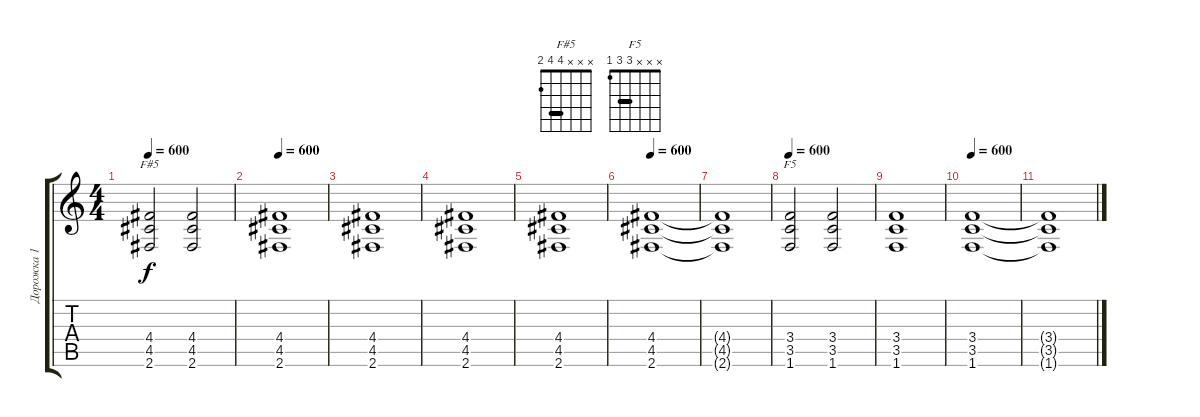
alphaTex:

\track ("Дорожка 1" "Дорожка 1") {instrument electricguitarjazz}
\staff {score tabs}
\tuning (E4 B3 G3 D3 A2 E2) {hide}
\chord ("F#5" x x x 4 4 2) {barre 4}
\chord ("F5" x x x 3 3 1) {barre 3}
\ts (4 4)
\tempo 600
\clef g2
\ks c
(4.4 4.5 2.6).2{ch "F#5" dy f} (4.4 4.5 2.6).2 |
\tempo 600
(4.4 4.5 2.6).1 |
(4.4 4.5 2.6).1 |
(4.4 4.5 2.6).1 |
(4.4 4.5 2.6).1 |
\tempo 600
(4.4 4.5 2.6).1 |
(4.4{t} 4.5{t} 2.6{t}).1 |
\tempo 600
(3.4 3.5 1.6).2{ch "F5"} (3.4 3.5 1.6).2 |
(3.4 3.5 1.6).1 |
\tempo 600
(3.4 3.5 1.6).1 |
(3.4{t} 3.5{t} 1.6{t}).1
